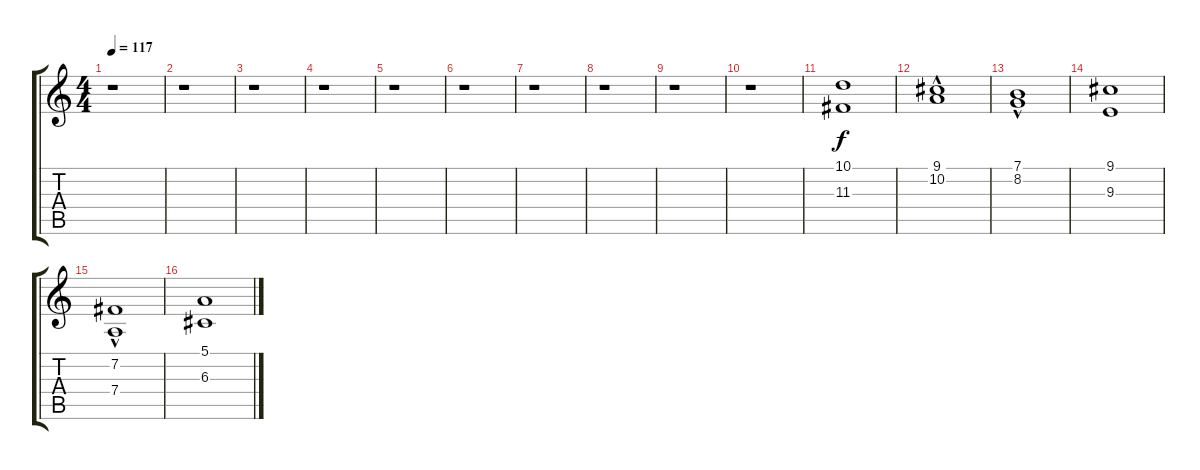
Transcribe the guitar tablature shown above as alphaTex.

\track "" {instrument cello}
\staff {score tabs}
\tuning (E4 B3 G3 D3 A2 E2) {hide}
\ts (4 4)
\tempo 117
\clef g2
\ks c
r.1{dy f} |
r.1 |
r.1 |
r.1 |
r.1 |
r.1 |
r.1 |
r.1 |
r.1 |
r.1 |
(10.1 11.3).1 |
(9.1 10.2{hac}).1 |
(7.1 8.2{hac}).1 |
(9.1 9.3).1 |
(7.2 7.4{hac}).1 |
(5.1 6.3).1
